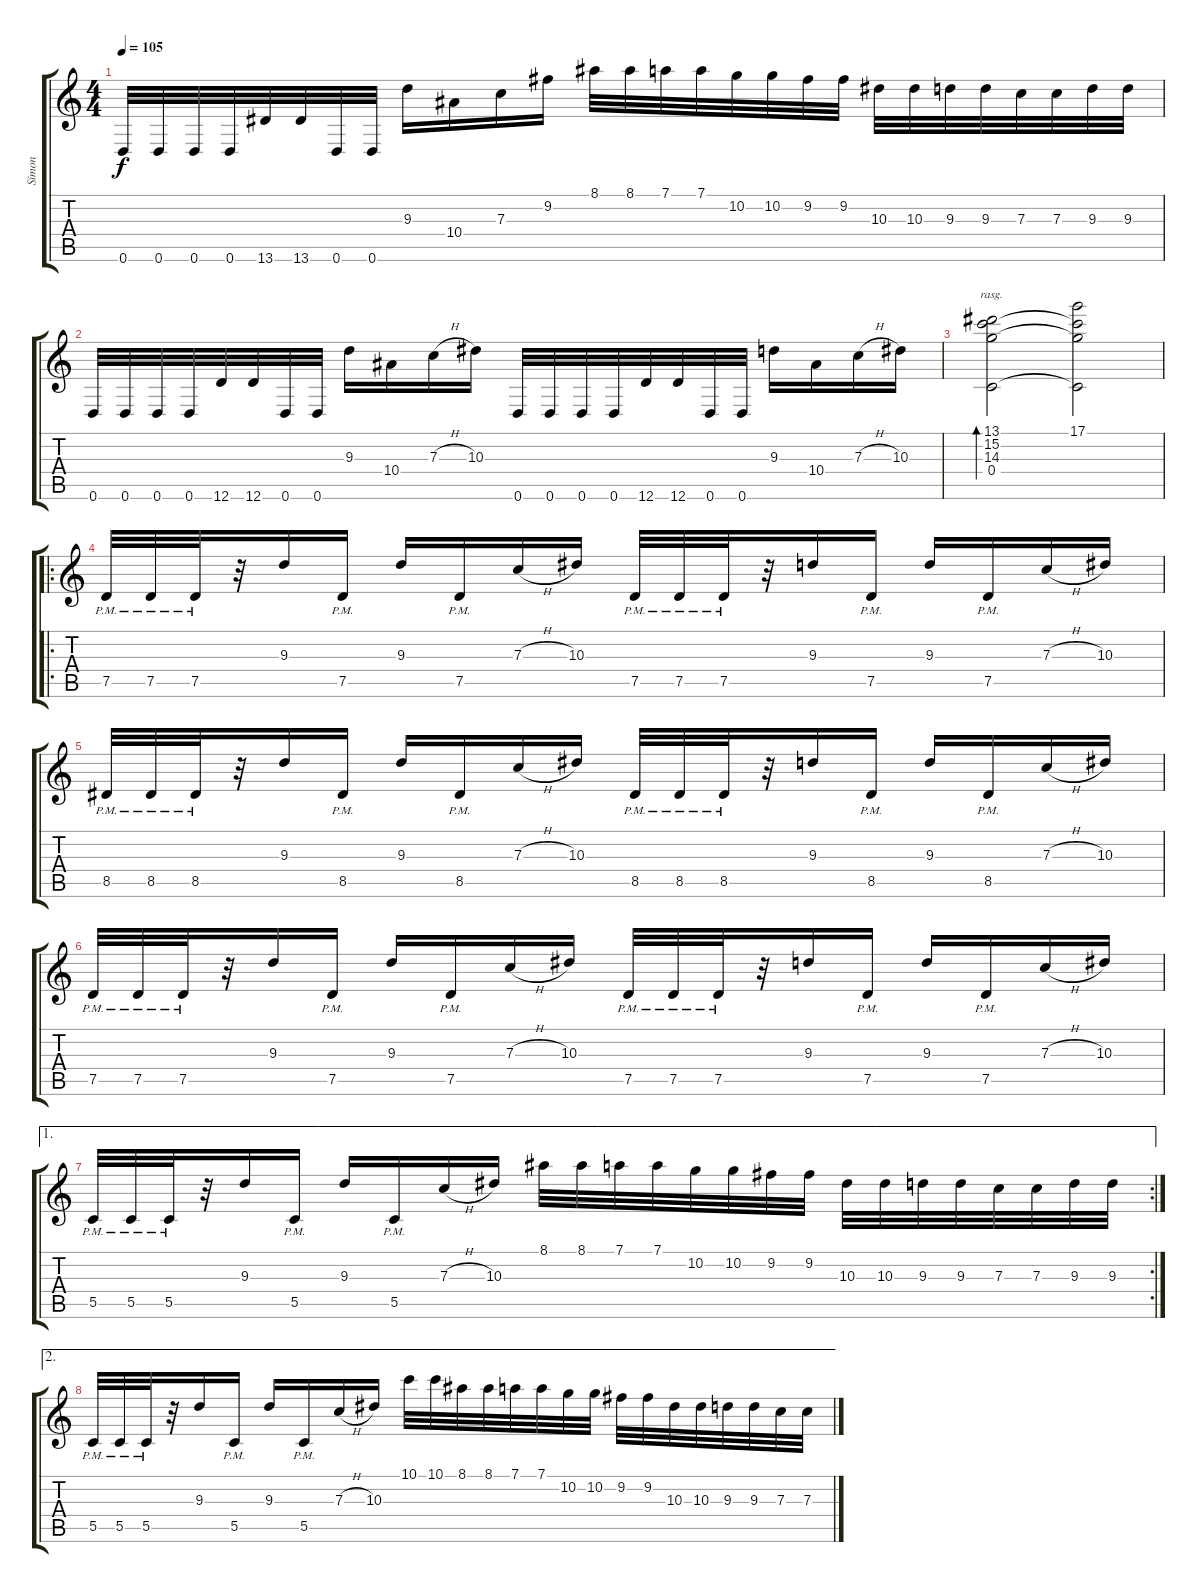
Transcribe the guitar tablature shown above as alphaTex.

\track ("Símon" "Símon") {instrument distortionguitar}
\staff {score tabs}
\tuning (D4 A3 F3 C3 G2 D2) {hide}
\ts (4 4)
\tempo 105
\clef g2
\ks c
0.6.32{dy f} 0.6.32 0.6.32 0.6.32 13.6.32 13.6.32 0.6.32 0.6.32 9.3.16 10.4.16 7.3.16 9.2.16 8.1.32 8.1.32 7.1.32 7.1.32 10.2.32 10.2.32 9.2.32 9.2.32 10.3.32 10.3.32 9.3.32 9.3.32 7.3.32 7.3.32 9.3.32 9.3.32 |
0.6.32 0.6.32 0.6.32 0.6.32 12.6.32 12.6.32 0.6.32 0.6.32 9.3.16 10.4.16 7.3{h}.16 10.3.16 0.6.32 0.6.32 0.6.32 0.6.32 12.6.32 12.6.32 0.6.32 0.6.32 9.3.16 10.4.16 7.3{h}.16 10.3.16 |
(13.1 15.2 14.3 0.4).2{bd 480 rasg ii} (17.1 15.2{t} 14.3{t} 0.4{t}).2 |
\ro
7.5{pm}.32 7.5{pm}.32 7.5{pm}.32 r.32 9.3.16 7.5{pm}.16 9.3.16 7.5{pm}.16 7.3{h}.16 10.3.16 7.5{pm}.32 7.5{pm}.32 7.5{pm}.32 r.32 9.3.16 7.5{pm}.16 9.3.16 7.5{pm}.16 7.3{h}.16 10.3.16 |
8.5{pm}.32 8.5{pm}.32 8.5{pm}.32 r.32 9.3.16 8.5{pm}.16 9.3.16 8.5{pm}.16 7.3{h}.16 10.3.16 8.5{pm}.32 8.5{pm}.32 8.5{pm}.32 r.32 9.3.16 8.5{pm}.16 9.3.16 8.5{pm}.16 7.3{h}.16 10.3.16 |
7.5{pm}.32 7.5{pm}.32 7.5{pm}.32 r.32 9.3.16 7.5{pm}.16 9.3.16 7.5{pm}.16 7.3{h}.16 10.3.16 7.5{pm}.32 7.5{pm}.32 7.5{pm}.32 r.32 9.3.16 7.5{pm}.16 9.3.16 7.5{pm}.16 7.3{h}.16 10.3.16 |
\ae 1
\rc 2
5.5{pm}.32 5.5{pm}.32 5.5{pm}.32 r.32 9.3.16 5.5{pm}.16 9.3.16 5.5{pm}.16 7.3{h}.16 10.3.16 8.1.32 8.1.32 7.1.32 7.1.32 10.2.32 10.2.32 9.2.32 9.2.32 10.3.32 10.3.32 9.3.32 9.3.32 7.3.32 7.3.32 9.3.32 9.3.32 |
\ae 2
5.5{pm}.32 5.5{pm}.32 5.5{pm}.32 r.32 9.3.16 5.5{pm}.16 9.3.16 5.5{pm}.16 7.3{h}.16 10.3.16 10.1.32 10.1.32 8.1.32 8.1.32 7.1.32 7.1.32 10.2.32 10.2.32 9.2.32 9.2.32 10.3.32 10.3.32 9.3.32 9.3.32 7.3.32 7.3.32
